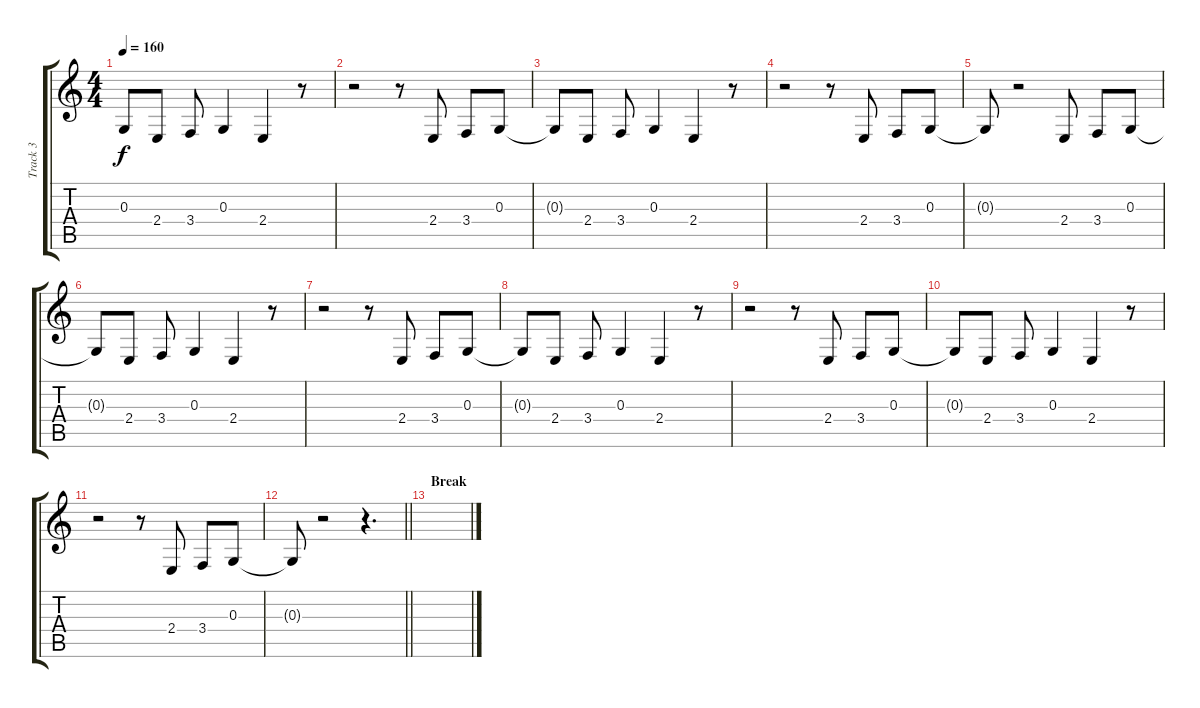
\track ("Track 3" "Track 3") {instrument tenorsax}
\staff {score tabs}
\tuning (E4 B3 G3 D3 A2 E2) {hide}
\ts (4 4)
\tempo 160
\clef g2
\ks c
0.3{t}.8{dy f} 2.4.8 3.4.8 0.3.4 2.4.4 r.8 |
r.2 r.8 2.4.8 3.4.8 0.3.8 |
0.3{t}.8 2.4.8 3.4.8 0.3.4 2.4.4 r.8 |
r.2 r.8 2.4.8 3.4.8 0.3.8 |
0.3{t}.8 r.2 2.4.8 3.4.8 0.3.8 |
0.3{t}.8 2.4.8 3.4.8 0.3.4 2.4.4 r.8 |
r.2 r.8 2.4.8 3.4.8 0.3.8 |
0.3{t}.8 2.4.8 3.4.8 0.3.4 2.4.4 r.8 |
r.2 r.8 2.4.8 3.4.8 0.3.8 |
0.3{t}.8 2.4.8 3.4.8 0.3.4 2.4.4 r.8 |
r.2 r.8 2.4.8 3.4.8 0.3.8 |
\barLineRight lightlight
0.3{t}.8 r.2 r.4{d} |
\section ("" "Break")
